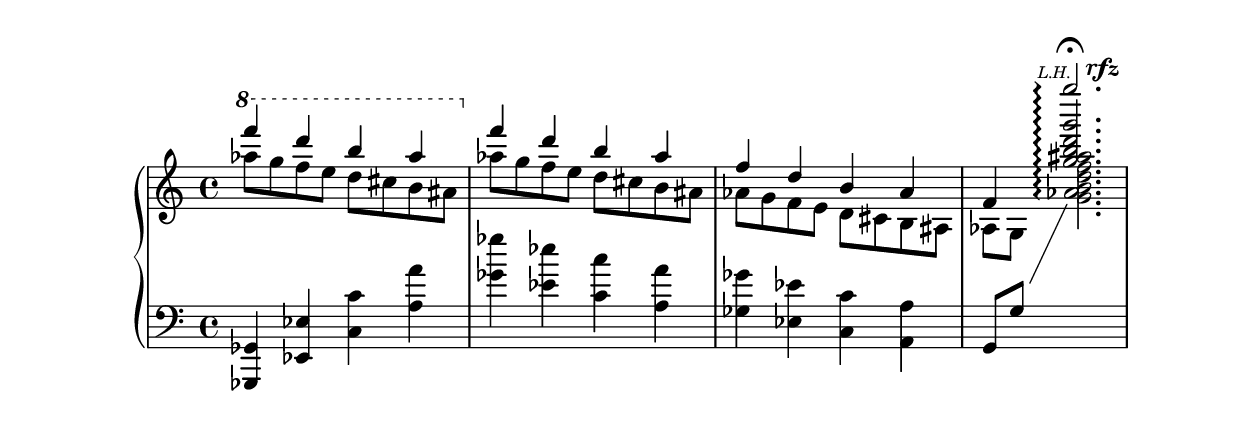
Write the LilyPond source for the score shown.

\version "2.18.0"

rightOne = \relative c'''' {
  \ottava #1
  f4 d b aes
  \ottava #0
  f d b aes
  f d b aes
  f << { \once \override NoteColumn.force-hshift = #-1 g'''2.-\tweak self-alignment-X #-2.5 ^\markup { \small \dynamic "rfz" } -\tweak padding #1 \fermata\arpeggio-\tweak self-alignment-X #0.5 ^\markup { \teeny \italic "L.H." } } \\ { \voiceThree \once \override NoteColumn.force-hshift = #-1 <g,, ais b d g>2.\arpeggio } >>
}

rightTwo = \relative c'''' {
  \ottava #1
  aes8 g f e d cis b ais
  \ottava #0
  aes g f e d cis b ais
  aes g f e d cis b ais
  aes \once \override NoteHead.extra-spacing-width = #'(0 . 5) g s2.
}

left = \relative c, {
  \clef bass
  <ges ges'>4 <ees' ees'> <c' c'> <a' a'>
  <ges' ges'> <ees ees'> <c c'> <a a'>
  <ges ges'> <ees ees'> <c c'> <a a'>
  g8 g' \once \override VoiceFollower.bound-details.left.padding = #3 \once \override VoiceFollower.bound-details.right.padding = #4 \showStaffSwitch \change Staff = "right" \voiceTwo <g' aes b d f >2.\arpeggio
}

\score {
  \new PianoStaff \with { connectArpeggios = ##t } <<
    \new Staff = "right" {
      << \rightOne \\ \rightTwo >>
    }
    \new Staff = "left" {
      \left
    }
  >>
  \midi {
    \tempo 4=180
  }
  \layout { }
}
